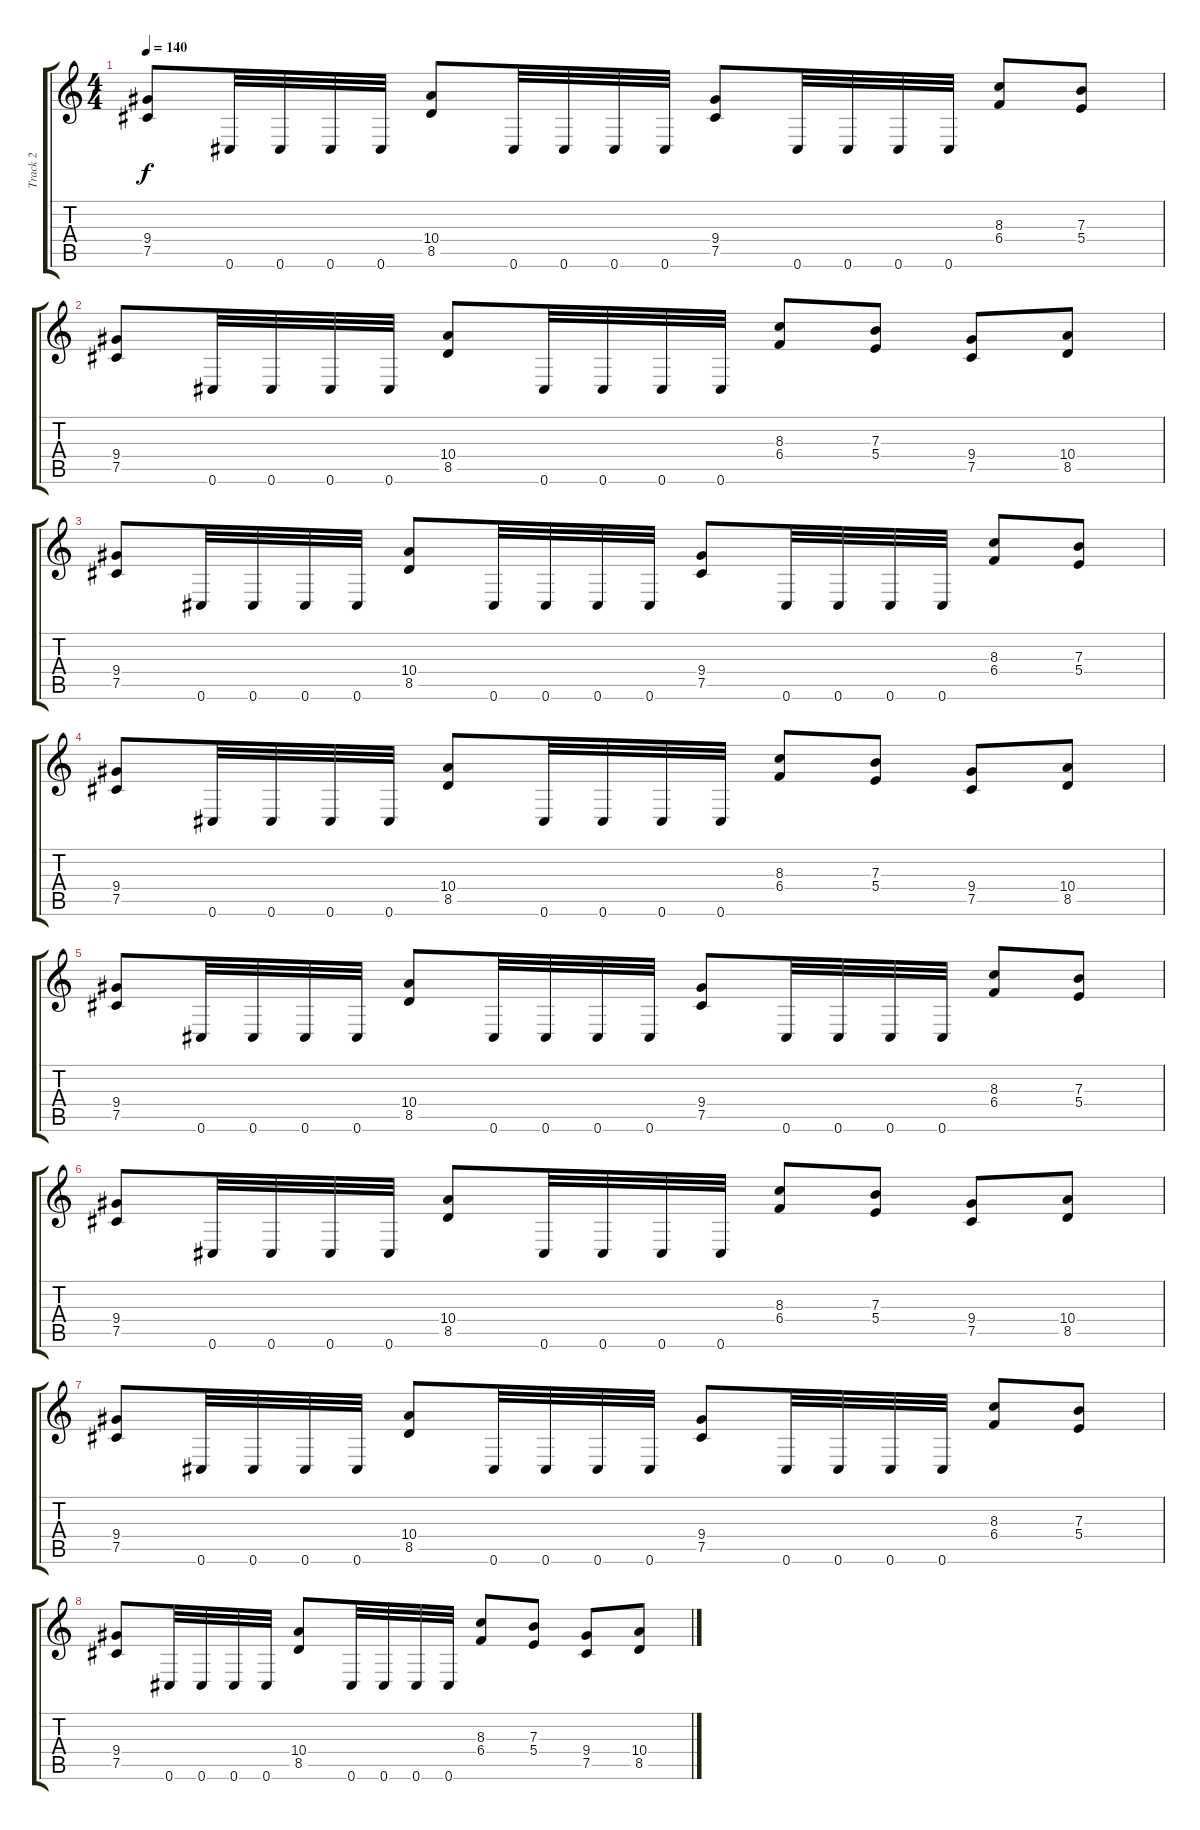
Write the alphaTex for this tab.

\track ("Track 2" "Track 2") {instrument distortionguitar}
\staff {score tabs}
\tuning (Db4 Ab3 E3 B2 Gb2 Db2) {hide}
\ts (4 4)
\tempo 140
\clef g2
\ks c
(9.4 7.5).8{dy f} 0.6.32 0.6.32 0.6.32 0.6.32 (10.4 8.5).8 0.6.32 0.6.32 0.6.32 0.6.32 (9.4 7.5).8 0.6.32 0.6.32 0.6.32 0.6.32 (8.3 6.4).8 (7.3 5.4).8 |
(9.4 7.5).8 0.6.32 0.6.32 0.6.32 0.6.32 (10.4 8.5).8 0.6.32 0.6.32 0.6.32 0.6.32 (8.3 6.4).8 (7.3 5.4).8 (9.4 7.5).8 (10.4 8.5).8 |
(9.4 7.5).8 0.6.32 0.6.32 0.6.32 0.6.32 (10.4 8.5).8 0.6.32 0.6.32 0.6.32 0.6.32 (9.4 7.5).8 0.6.32 0.6.32 0.6.32 0.6.32 (8.3 6.4).8 (7.3 5.4).8 |
(9.4 7.5).8 0.6.32 0.6.32 0.6.32 0.6.32 (10.4 8.5).8 0.6.32 0.6.32 0.6.32 0.6.32 (8.3 6.4).8 (7.3 5.4).8 (9.4 7.5).8 (10.4 8.5).8 |
(9.4 7.5).8 0.6.32 0.6.32 0.6.32 0.6.32 (10.4 8.5).8 0.6.32 0.6.32 0.6.32 0.6.32 (9.4 7.5).8 0.6.32 0.6.32 0.6.32 0.6.32 (8.3 6.4).8 (7.3 5.4).8 |
(9.4 7.5).8 0.6.32 0.6.32 0.6.32 0.6.32 (10.4 8.5).8 0.6.32 0.6.32 0.6.32 0.6.32 (8.3 6.4).8 (7.3 5.4).8 (9.4 7.5).8 (10.4 8.5).8 |
(9.4 7.5).8 0.6.32 0.6.32 0.6.32 0.6.32 (10.4 8.5).8 0.6.32 0.6.32 0.6.32 0.6.32 (9.4 7.5).8 0.6.32 0.6.32 0.6.32 0.6.32 (8.3 6.4).8 (7.3 5.4).8 |
(9.4 7.5).8 0.6.32 0.6.32 0.6.32 0.6.32 (10.4 8.5).8 0.6.32 0.6.32 0.6.32 0.6.32 (8.3 6.4).8 (7.3 5.4).8 (9.4 7.5).8 (10.4 8.5).8
